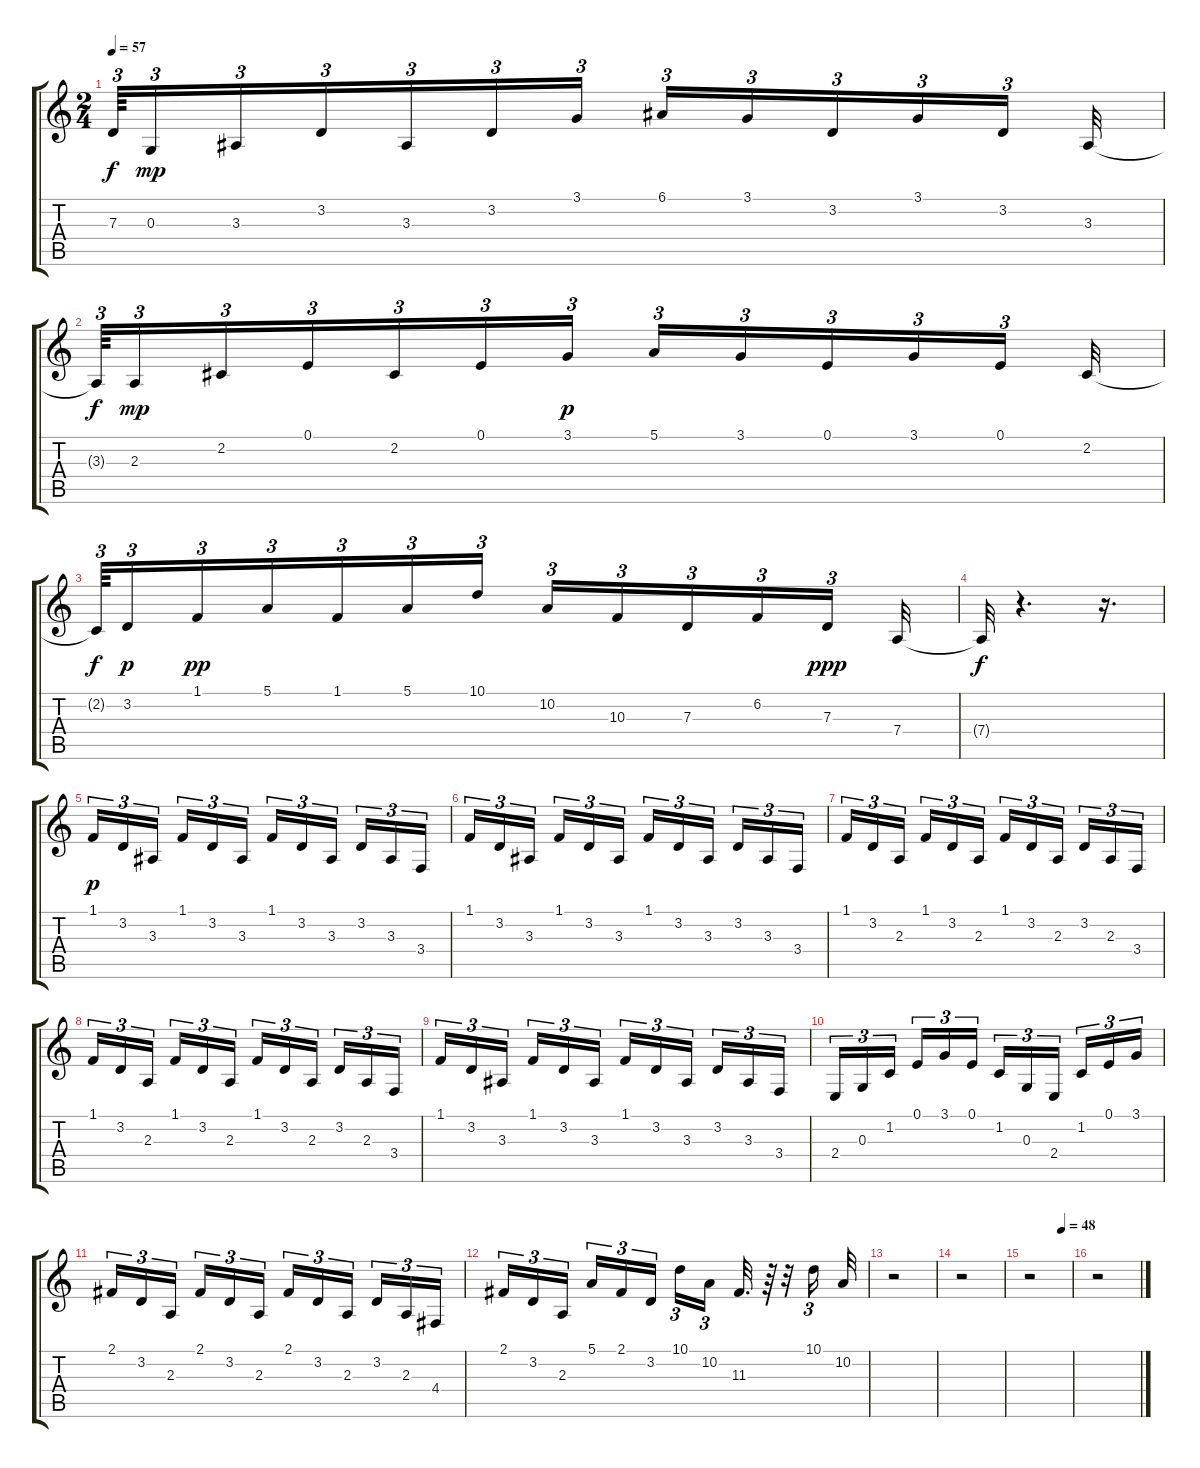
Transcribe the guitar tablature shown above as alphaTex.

\track "" {instrument orchestralharp}
\staff {score tabs}
\tuning (E4 B3 G3 D3 A2 E2) {hide}
\ts (2 4)
\tempo 57
\clef g2
\ks c
7.3{t}.64{tu (3 2) dy f} 0.3.16{tu (3 2) dy mp} 3.3.16{tu (3 2)} 3.2.16{tu (3 2)} 3.3.16{tu (3 2)} 3.2.16{tu (3 2)} 3.1.16{tu (3 2)} 6.1.16{tu (3 2)} 3.1.16{tu (3 2)} 3.2.16{tu (3 2)} 3.1.16{tu (3 2)} 3.2.16{tu (3 2)} 3.3.32 |
3.3{t}.64{tu (3 2) dy f} 2.3.16{tu (3 2) dy mp} 2.2.16{tu (3 2)} 0.1.16{tu (3 2)} 2.2.16{tu (3 2)} 0.1.16{tu (3 2)} 3.1.16{tu (3 2) dy p} 5.1.16{tu (3 2)} 3.1.16{tu (3 2)} 0.1.16{tu (3 2)} 3.1.16{tu (3 2)} 0.1.16{tu (3 2)} 2.2.32 |
2.2{t}.64{tu (3 2) dy f} 3.2.16{tu (3 2) dy p} 1.1.16{tu (3 2) dy pp} 5.1.16{tu (3 2)} 1.1.16{tu (3 2)} 5.1.16{tu (3 2)} 10.1.16{tu (3 2)} 10.2.16{tu (3 2)} 10.3.16{tu (3 2)} 7.3.16{tu (3 2)} 6.2.16{tu (3 2)} 7.3.16{tu (3 2) dy ppp} 7.4.32 |
7.4{t}.32{dy f} r.4{d} r.16{d} |
1.1.16{tu (3 2) dy p} 3.2.16{tu (3 2)} 3.3.16{tu (3 2)} 1.1.16{tu (3 2)} 3.2.16{tu (3 2)} 3.3.16{tu (3 2)} 1.1.16{tu (3 2)} 3.2.16{tu (3 2)} 3.3.16{tu (3 2)} 3.2.16{tu (3 2)} 3.3.16{tu (3 2)} 3.4.16{tu (3 2)} |
1.1.16{tu (3 2)} 3.2.16{tu (3 2)} 3.3.16{tu (3 2)} 1.1.16{tu (3 2)} 3.2.16{tu (3 2)} 3.3.16{tu (3 2)} 1.1.16{tu (3 2)} 3.2.16{tu (3 2)} 3.3.16{tu (3 2)} 3.2.16{tu (3 2)} 3.3.16{tu (3 2)} 3.4.16{tu (3 2)} |
1.1.16{tu (3 2)} 3.2.16{tu (3 2)} 2.3.16{tu (3 2)} 1.1.16{tu (3 2)} 3.2.16{tu (3 2)} 2.3.16{tu (3 2)} 1.1.16{tu (3 2)} 3.2.16{tu (3 2)} 2.3.16{tu (3 2)} 3.2.16{tu (3 2)} 2.3.16{tu (3 2)} 3.4.16{tu (3 2)} |
1.1.16{tu (3 2)} 3.2.16{tu (3 2)} 2.3.16{tu (3 2)} 1.1.16{tu (3 2)} 3.2.16{tu (3 2)} 2.3.16{tu (3 2)} 1.1.16{tu (3 2)} 3.2.16{tu (3 2)} 2.3.16{tu (3 2)} 3.2.16{tu (3 2)} 2.3.16{tu (3 2)} 3.4.16{tu (3 2)} |
1.1.16{tu (3 2)} 3.2.16{tu (3 2)} 3.3.16{tu (3 2)} 1.1.16{tu (3 2)} 3.2.16{tu (3 2)} 3.3.16{tu (3 2)} 1.1.16{tu (3 2)} 3.2.16{tu (3 2)} 3.3.16{tu (3 2)} 3.2.16{tu (3 2)} 3.3.16{tu (3 2)} 3.4.16{tu (3 2)} |
2.4.16{tu (3 2)} 0.3.16{tu (3 2)} 1.2.16{tu (3 2)} 0.1.16{tu (3 2)} 3.1.16{tu (3 2)} 0.1.16{tu (3 2)} 1.2.16{tu (3 2)} 0.3.16{tu (3 2)} 2.4.16{tu (3 2)} 1.2.16{tu (3 2)} 0.1.16{tu (3 2)} 3.1.16{tu (3 2)} |
2.1.16{tu (3 2)} 3.2.16{tu (3 2)} 2.3.16{tu (3 2)} 2.1.16{tu (3 2)} 3.2.16{tu (3 2)} 2.3.16{tu (3 2)} 2.1.16{tu (3 2)} 3.2.16{tu (3 2)} 2.3.16{tu (3 2)} 3.2.16{tu (3 2)} 2.3.16{tu (3 2)} 4.4.16{tu (3 2)} |
2.1.16{tu (3 2)} 3.2.16{tu (3 2)} 2.3.16{tu (3 2)} 5.1.16{tu (3 2)} 2.1.16{tu (3 2)} 3.2.16{tu (3 2)} 10.1.16{tu (3 2)} 10.2.16{tu (3 2)} 11.3.32{d} r.64 r.32 10.1.16{tu (3 2)} 10.2.32 |
r.2 |
r.2 |
\tempo (48 0.7708333333333334)
r.2 |
r.2
